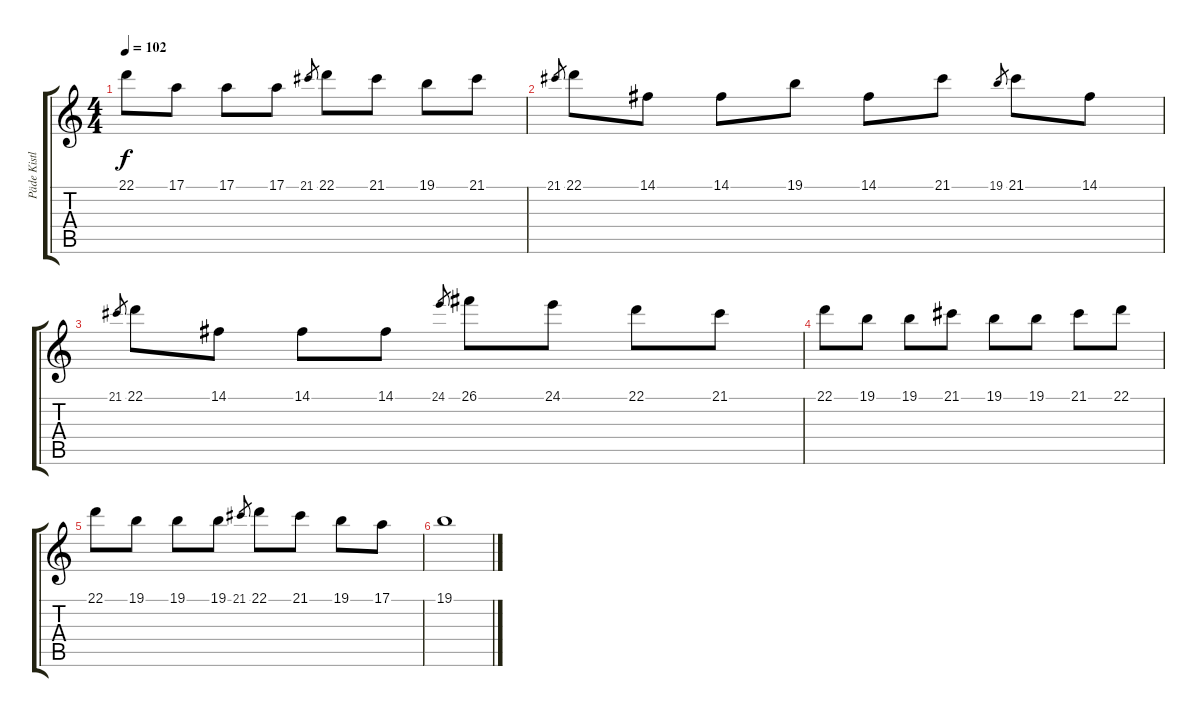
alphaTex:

\track ("Päde Kistler or Chrigel" "Päde Kistl") {instrument flute}
\staff {score tabs}
\tuning (E4 B3 G3 D3 A2 E2) {hide}
\ts (4 4)
\tempo 102
\clef g2
\ks c
22.1.8{dy f} 17.1.8 17.1.8 17.1.8 21.1.8{gr} 22.1.8 21.1.8 19.1.8 21.1.8 |
21.1.8{gr} 22.1.8 14.1.8 14.1.8 19.1.8 14.1.8 21.1.8 19.1.8{gr} 21.1.8 14.1.8 |
21.1.8{gr} 22.1.8 14.1.8 14.1.8 14.1.8 24.1.8{gr} 26.1.8 24.1.8 22.1.8 21.1.8 |
22.1.8 19.1.8 19.1.8 21.1.8 19.1.8 19.1.8 21.1.8 22.1.8 |
22.1.8 19.1.8 19.1.8 19.1.8 21.1.8{gr} 22.1.8 21.1.8 19.1.8 17.1.8 |
19.1.1
